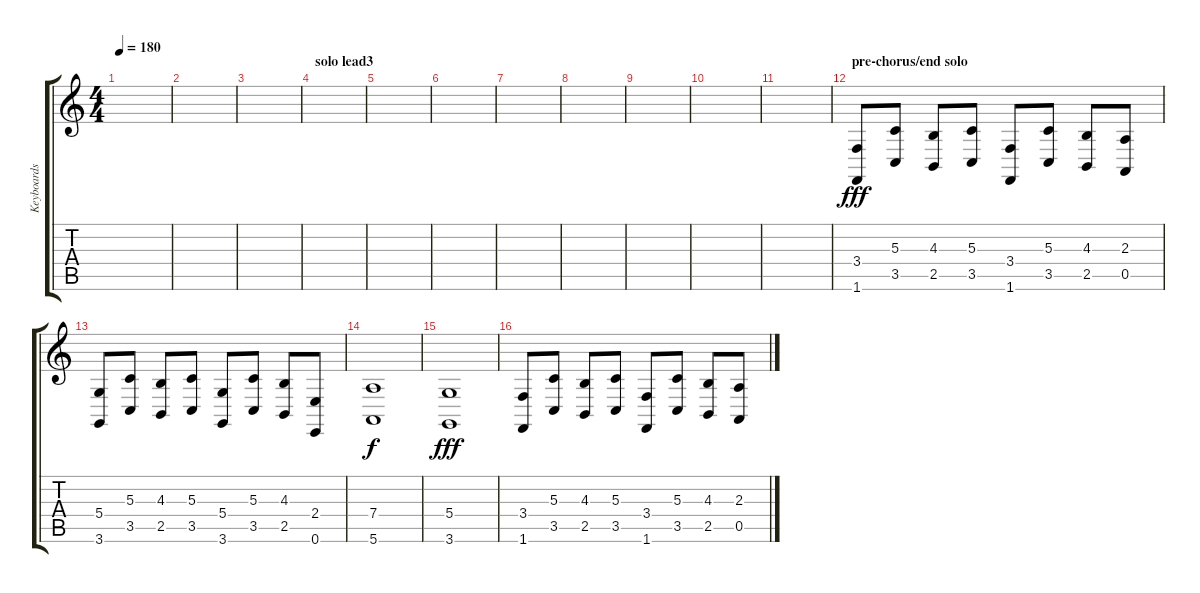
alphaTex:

\track ("Keyboards" "Keyboards") {instrument acousticgrandpiano}
\staff {score tabs}
\tuning (E4 B3 G3 D3 A2 E2) {hide}
\ts (4 4)
\tempo 180
\clef g2
\ks c
|
|
|
\section ("" "solo lead3")
|
|
|
|
|
|
|
|
\section ("" "pre-chorus/end solo")
(3.4 1.6).8{dy fff} (5.3 3.5).8 (4.3 2.5).8 (5.3 3.5).8 (3.4 1.6).8 (5.3 3.5).8 (4.3 2.5).8 (2.3 0.5).8 |
(5.4 3.6).8 (5.3 3.5).8 (4.3 2.5).8 (5.3 3.5).8 (5.4 3.6).8 (5.3 3.5).8 (4.3 2.5).8 (2.4 0.6).8 |
(7.4 5.6).1{dy f} |
(5.4 3.6).1{dy fff} |
(3.4 1.6).8 (5.3 3.5).8 (4.3 2.5).8 (5.3 3.5).8 (3.4 1.6).8 (5.3 3.5).8 (4.3 2.5).8 (2.3 0.5).8
